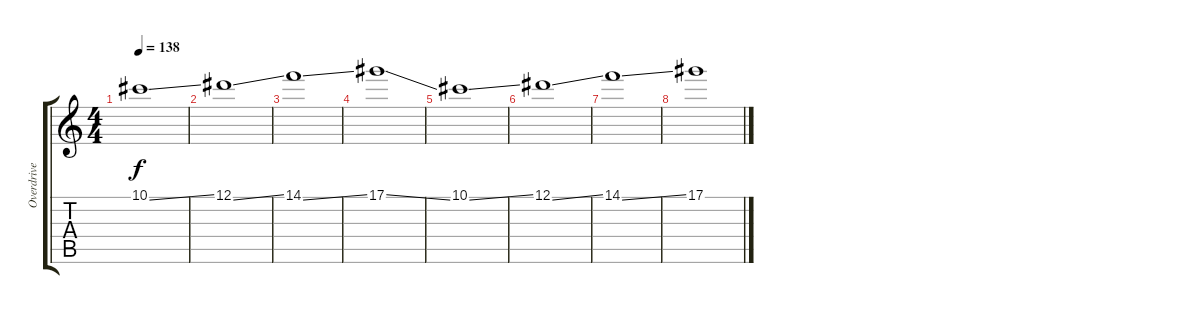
\track ("Overdrive 2" "Overdrive ") {instrument overdrivenguitar}
\staff {score tabs}
\tuning (Eb4 Bb3 Gb3 Db3 Ab2 Eb2) {hide}
\ts (4 4)
\tempo 138
\clef g2
\ks c
10.1{ss}.1{dy f} |
12.1{ss}.1 |
14.1{ss}.1 |
17.1{ss}.1 |
10.1{ss}.1 |
12.1{ss}.1 |
14.1{ss}.1 |
17.1.1
